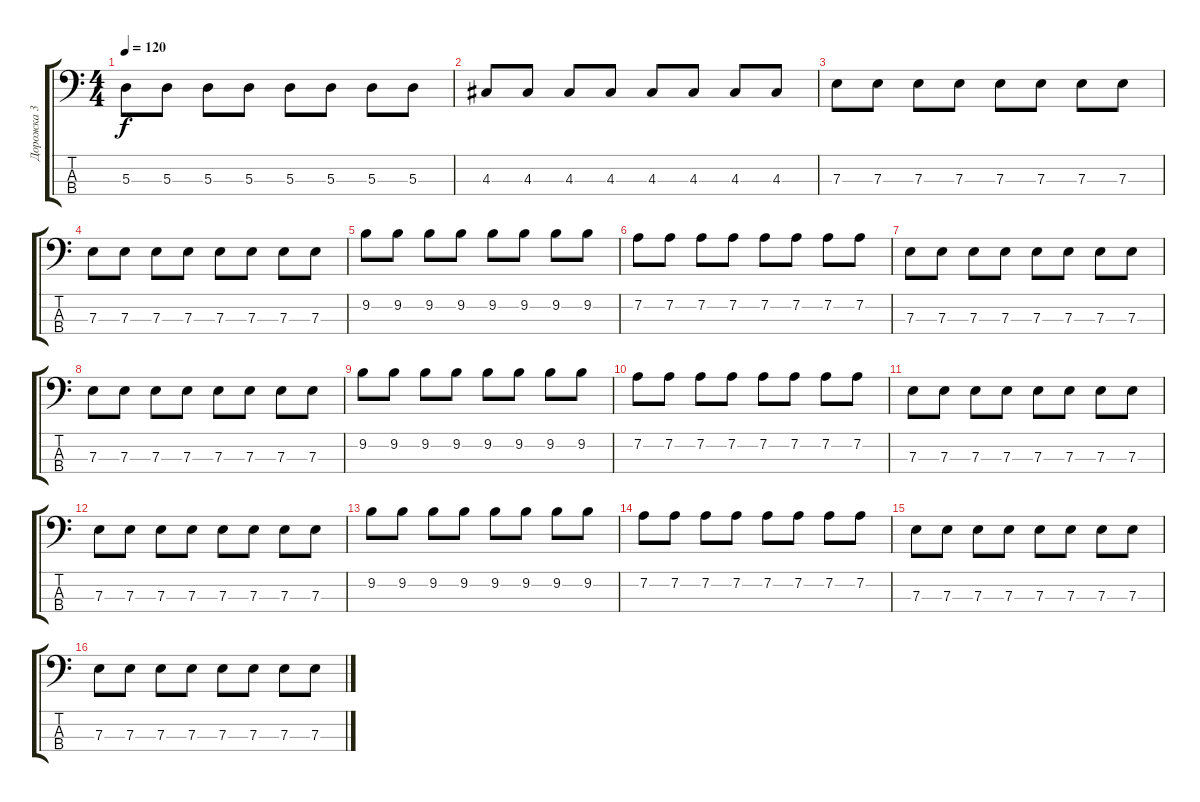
\track ("Дорожка 3" "Дорожка 3") {instrument electricbassfinger}
\staff {score tabs}
\tuning (G2 D2 A1 E1) {hide}
\ts (4 4)
\tempo 120
\clef f4
\ks c
5.3.8{dy f} 5.3.8 5.3.8 5.3.8 5.3.8 5.3.8 5.3.8 5.3.8 |
4.3.8 4.3.8 4.3.8 4.3.8 4.3.8 4.3.8 4.3.8 4.3.8 |
7.3.8 7.3.8 7.3.8 7.3.8 7.3.8 7.3.8 7.3.8 7.3.8 |
7.3.8 7.3.8 7.3.8 7.3.8 7.3.8 7.3.8 7.3.8 7.3.8 |
9.2.8 9.2.8 9.2.8 9.2.8 9.2.8 9.2.8 9.2.8 9.2.8 |
7.2.8 7.2.8 7.2.8 7.2.8 7.2.8 7.2.8 7.2.8 7.2.8 |
7.3.8 7.3.8 7.3.8 7.3.8 7.3.8 7.3.8 7.3.8 7.3.8 |
7.3.8 7.3.8 7.3.8 7.3.8 7.3.8 7.3.8 7.3.8 7.3.8 |
9.2.8 9.2.8 9.2.8 9.2.8 9.2.8 9.2.8 9.2.8 9.2.8 |
7.2.8 7.2.8 7.2.8 7.2.8 7.2.8 7.2.8 7.2.8 7.2.8 |
7.3.8 7.3.8 7.3.8 7.3.8 7.3.8 7.3.8 7.3.8 7.3.8 |
7.3.8 7.3.8 7.3.8 7.3.8 7.3.8 7.3.8 7.3.8 7.3.8 |
9.2.8 9.2.8 9.2.8 9.2.8 9.2.8 9.2.8 9.2.8 9.2.8 |
7.2.8 7.2.8 7.2.8 7.2.8 7.2.8 7.2.8 7.2.8 7.2.8 |
7.3.8 7.3.8 7.3.8 7.3.8 7.3.8 7.3.8 7.3.8 7.3.8 |
7.3.8 7.3.8 7.3.8 7.3.8 7.3.8 7.3.8 7.3.8 7.3.8
